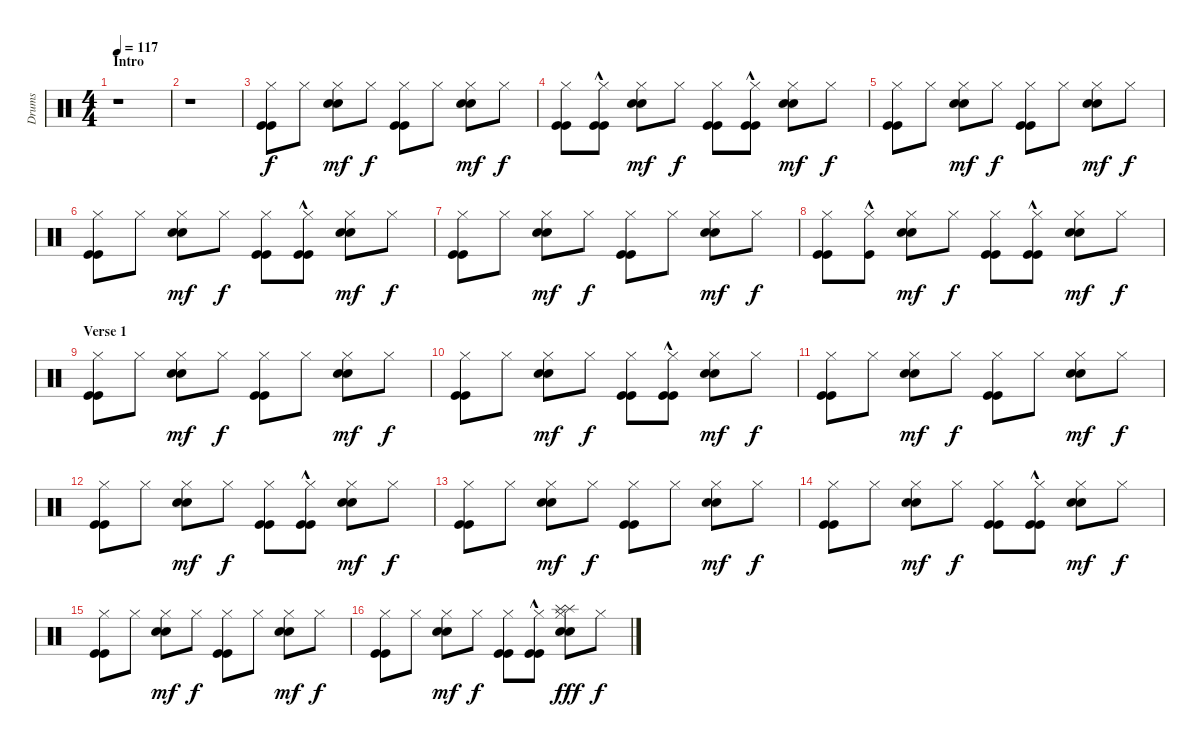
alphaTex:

\track ("Drums" "Drums") {instrument percussion}
\staff {score}
\articulation defaults
\ts (4 4)
\section ("" "Intro")
\tempo 117
\clef neutral
\ks c
r.1{dy f} |
r.1 |
("Kick (hit)" "Kick (hit)" "Hi-Hat (closed)").8 "Hi-Hat (closed)".8 ("Snare (hit) 2" "Snare (hit) 2" "Hi-Hat (closed)").8{dy mf} "Hi-Hat (closed)".8{dy f} ("Kick (hit)" "Kick (hit)" "Hi-Hat (closed)").8 "Hi-Hat (closed)".8 ("Snare (hit) 2" "Snare (hit) 2" "Hi-Hat (closed)").8{dy mf} "Hi-Hat (closed)".8{dy f} |
("Kick (hit)" "Kick (hit)" "Hi-Hat (closed)").8 ("Kick (hit)"{hac} "Kick (hit)"{hac} "Hi-Hat (closed)").8 ("Snare (hit) 2" "Snare (hit) 2" "Hi-Hat (closed)").8{dy mf} "Hi-Hat (closed)".8{dy f} ("Kick (hit)" "Kick (hit)" "Hi-Hat (closed)").8 ("Kick (hit)"{hac} "Kick (hit)"{hac} "Hi-Hat (closed)").8 ("Snare (hit) 2" "Snare (hit) 2" "Hi-Hat (closed)").8{dy mf} "Hi-Hat (closed)".8{dy f} |
("Kick (hit)" "Kick (hit)" "Hi-Hat (closed)").8 "Hi-Hat (closed)".8 ("Snare (hit) 2" "Snare (hit) 2" "Hi-Hat (closed)").8{dy mf} "Hi-Hat (closed)".8{dy f} ("Kick (hit)" "Kick (hit)" "Hi-Hat (closed)").8 "Hi-Hat (closed)".8 ("Snare (hit) 2" "Snare (hit) 2" "Hi-Hat (closed)").8{dy mf} "Hi-Hat (closed)".8{dy f} |
("Kick (hit)" "Kick (hit)" "Hi-Hat (closed)").8 "Hi-Hat (closed)".8 ("Snare (hit) 2" "Snare (hit) 2" "Hi-Hat (closed)").8{dy mf} "Hi-Hat (closed)".8{dy f} ("Kick (hit)" "Kick (hit)" "Hi-Hat (closed)").8 ("Kick (hit)"{hac} "Kick (hit)"{hac} "Hi-Hat (closed)").8 ("Snare (hit) 2" "Snare (hit) 2" "Hi-Hat (closed)").8{dy mf} "Hi-Hat (closed)".8{dy f} |
("Kick (hit)" "Kick (hit)" "Hi-Hat (closed)").8 "Hi-Hat (closed)".8 ("Snare (hit) 2" "Snare (hit) 2" "Hi-Hat (closed)").8{dy mf} "Hi-Hat (closed)".8{dy f} ("Kick (hit)" "Kick (hit)" "Hi-Hat (closed)").8 "Hi-Hat (closed)".8 ("Snare (hit) 2" "Snare (hit) 2" "Hi-Hat (closed)").8{dy mf} "Hi-Hat (closed)".8{dy f} |
("Kick (hit)" "Kick (hit)" "Hi-Hat (closed)").8 ("Kick (hit)"{hac} "Hi-Hat (closed)").8 ("Snare (hit) 2" "Snare (hit) 2" "Hi-Hat (closed)").8{dy mf} "Hi-Hat (closed)".8{dy f} ("Kick (hit)" "Kick (hit)" "Hi-Hat (closed)").8 ("Kick (hit)"{hac} "Kick (hit)"{hac} "Hi-Hat (closed)").8 ("Snare (hit) 2" "Snare (hit) 2" "Hi-Hat (closed)").8{dy mf} "Hi-Hat (closed)".8{dy f} |
\section ("" "Verse 1")
("Kick (hit)" "Kick (hit)" "Hi-Hat (closed)").8 "Hi-Hat (closed)".8 ("Snare (hit) 2" "Snare (hit) 2" "Hi-Hat (closed)").8{dy mf} "Hi-Hat (closed)".8{dy f} ("Kick (hit)" "Kick (hit)" "Hi-Hat (closed)").8 "Hi-Hat (closed)".8 ("Snare (hit) 2" "Snare (hit) 2" "Hi-Hat (closed)").8{dy mf} "Hi-Hat (closed)".8{dy f} |
("Kick (hit)" "Kick (hit)" "Hi-Hat (closed)").8 "Hi-Hat (closed)".8 ("Snare (hit) 2" "Snare (hit) 2" "Hi-Hat (closed)").8{dy mf} "Hi-Hat (closed)".8{dy f} ("Kick (hit)" "Kick (hit)" "Hi-Hat (closed)").8 ("Kick (hit)"{hac} "Kick (hit)"{hac} "Hi-Hat (closed)").8 ("Snare (hit) 2" "Snare (hit) 2" "Hi-Hat (closed)").8{dy mf} "Hi-Hat (closed)".8{dy f} |
("Kick (hit)" "Kick (hit)" "Hi-Hat (closed)").8 "Hi-Hat (closed)".8 ("Snare (hit) 2" "Snare (hit) 2" "Hi-Hat (closed)").8{dy mf} "Hi-Hat (closed)".8{dy f} ("Kick (hit)" "Kick (hit)" "Hi-Hat (closed)").8 "Hi-Hat (closed)".8 ("Snare (hit) 2" "Snare (hit) 2" "Hi-Hat (closed)").8{dy mf} "Hi-Hat (closed)".8{dy f} |
("Kick (hit)" "Kick (hit)" "Hi-Hat (closed)").8 "Hi-Hat (closed)".8 ("Snare (hit) 2" "Snare (hit) 2" "Hi-Hat (closed)").8{dy mf} "Hi-Hat (closed)".8{dy f} ("Kick (hit)" "Kick (hit)" "Hi-Hat (closed)").8 ("Kick (hit)"{hac} "Kick (hit)"{hac} "Hi-Hat (closed)").8 ("Snare (hit) 2" "Snare (hit) 2" "Hi-Hat (closed)").8{dy mf} "Hi-Hat (closed)".8{dy f} |
("Kick (hit)" "Kick (hit)" "Hi-Hat (closed)").8 "Hi-Hat (closed)".8 ("Snare (hit) 2" "Snare (hit) 2" "Hi-Hat (closed)").8{dy mf} "Hi-Hat (closed)".8{dy f} ("Kick (hit)" "Kick (hit)" "Hi-Hat (closed)").8 "Hi-Hat (closed)".8 ("Snare (hit) 2" "Snare (hit) 2" "Hi-Hat (closed)").8{dy mf} "Hi-Hat (closed)".8{dy f} |
("Kick (hit)" "Kick (hit)" "Hi-Hat (closed)").8 "Hi-Hat (closed)".8 ("Snare (hit) 2" "Snare (hit) 2" "Hi-Hat (closed)").8{dy mf} "Hi-Hat (closed)".8{dy f} ("Kick (hit)" "Kick (hit)" "Hi-Hat (closed)").8 ("Kick (hit)"{hac} "Kick (hit)"{hac} "Hi-Hat (closed)").8 ("Snare (hit) 2" "Snare (hit) 2" "Hi-Hat (closed)").8{dy mf} "Hi-Hat (closed)".8{dy f} |
("Kick (hit)" "Kick (hit)" "Hi-Hat (closed)").8 "Hi-Hat (closed)".8 ("Snare (hit) 2" "Snare (hit) 2" "Hi-Hat (closed)").8{dy mf} "Hi-Hat (closed)".8{dy f} ("Kick (hit)" "Kick (hit)" "Hi-Hat (closed)").8 "Hi-Hat (closed)".8 ("Snare (hit) 2" "Snare (hit) 2" "Hi-Hat (closed)").8{dy mf} "Hi-Hat (closed)".8{dy f} |
("Kick (hit)" "Kick (hit)" "Hi-Hat (closed)").8 "Hi-Hat (closed)".8 ("Snare (hit) 2" "Snare (hit) 2" "Hi-Hat (closed)").8{dy mf} "Hi-Hat (closed)".8{dy f} ("Kick (hit)" "Kick (hit)" "Hi-Hat (closed)").8 ("Kick (hit)"{hac} "Kick (hit)"{hac} "Hi-Hat (closed)").8 ("Snare (hit) 2" "Snare (hit) 2" "Hi-Hat (closed)" "Splash (hit)" "Splash (hit)").8{dy fff} "Hi-Hat (closed)".8{dy f}
